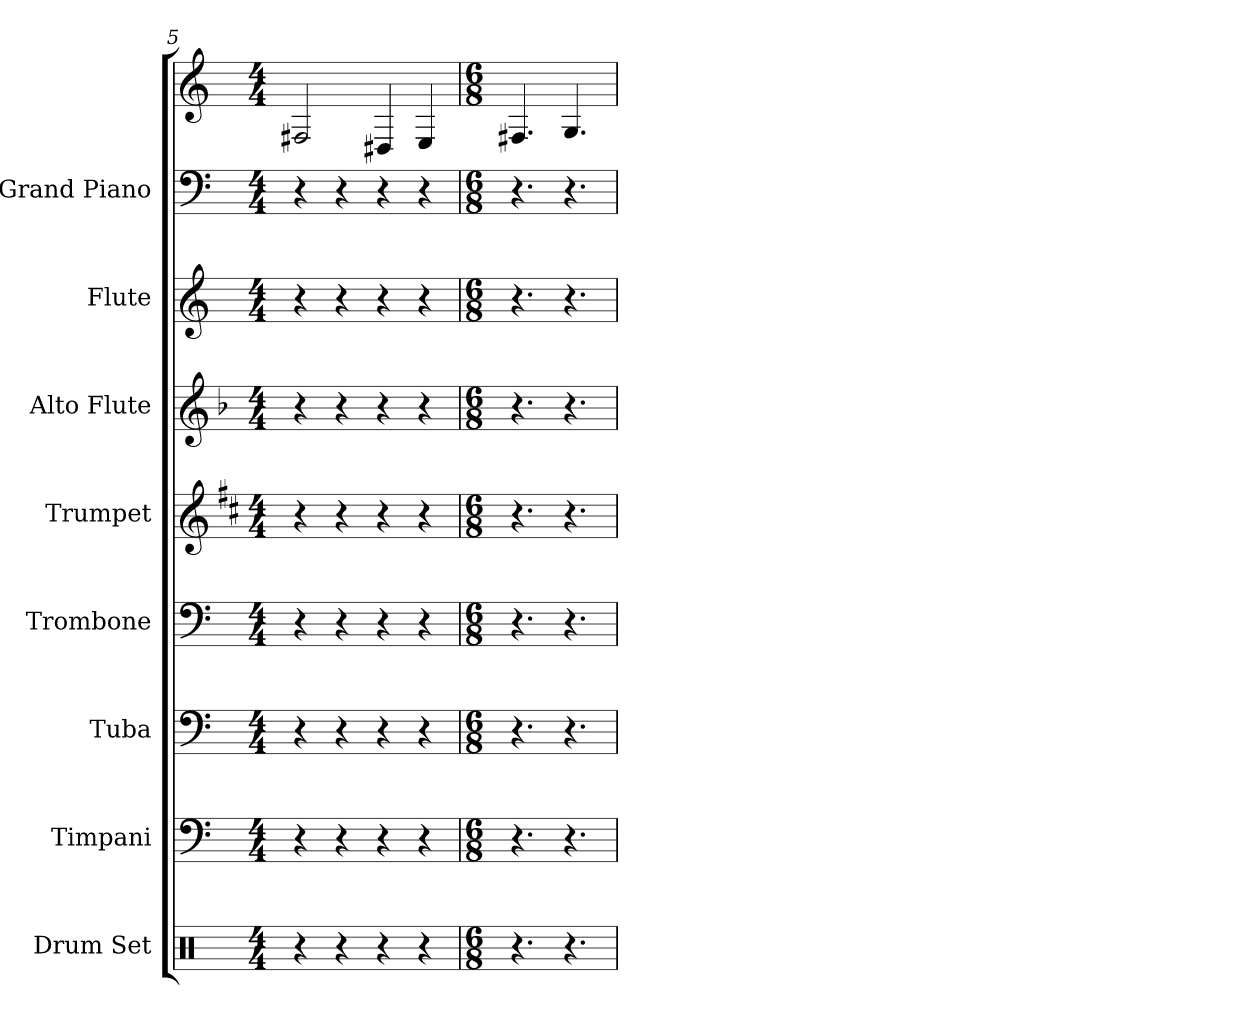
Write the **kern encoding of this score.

**kern	**kern	**kern	**kern	**kern	**kern	**kern	**kern	**kern
*part8	*part7	*part6	*part5	*part4	*part3	*part2	*part1	*part1
*staff9	*staff8	*staff7	*staff6	*staff5	*staff4	*staff3	*staff2	*staff1
*I"Drum Set	*I"Timpani	*I"Tuba	*I"Trombone	*I"Trumpet	*I"Alto Flute	*I"Flute	*I"Grand Piano	*
*I'Drs.	*I'Timp.	*I'Tba.	*I'Trb.	*I'Tpt.	*I'A. Fl.	*I'Fl.	*I'Pno.	*
*clefX	*clefF4	*clefF4	*clefF4	*clefG2	*clefG2	*clefG2	*clefF4	*clefG2
*	*	*	*	*ITrd1c2	*ITrd3c5	*	*	*
*k[]	*k[]	*k[]	*k[]	*k[]	*k[]	*k[]	*k[]	*k[]
*M4/4	*M4/4	*M4/4	*M4/4	*M4/4	*M4/4	*M4/4	*M4/4	*M4/4
=5	=5	=5	=5	=5	=5	=5	=5	=5
4r	4r	4r	4r	4r	4r	4r	4r	2F#X
4r	4r	4r	4r	4r	4r	4r	4r	.
4r	4r	4r	4r	4r	4r	4r	4r	4D#X
4r	4r	4r	4r	4r	4r	4r	4r	4E
=6	=6	=6	=6	=6	=6	=6	=6	=6
*M6/8	*M6/8	*M6/8	*M6/8	*M6/8	*M6/8	*M6/8	*M6/8	*M6/8
4.r	4.r	4.r	4.r	4.r	4.r	4.r	4.r	4.F#X
4.r	4.r	4.r	4.r	4.r	4.r	4.r	4.r	4.G
=	=	=	=	=	=	=	=	=
*-	*-	*-	*-	*-	*-	*-	*-	*-
